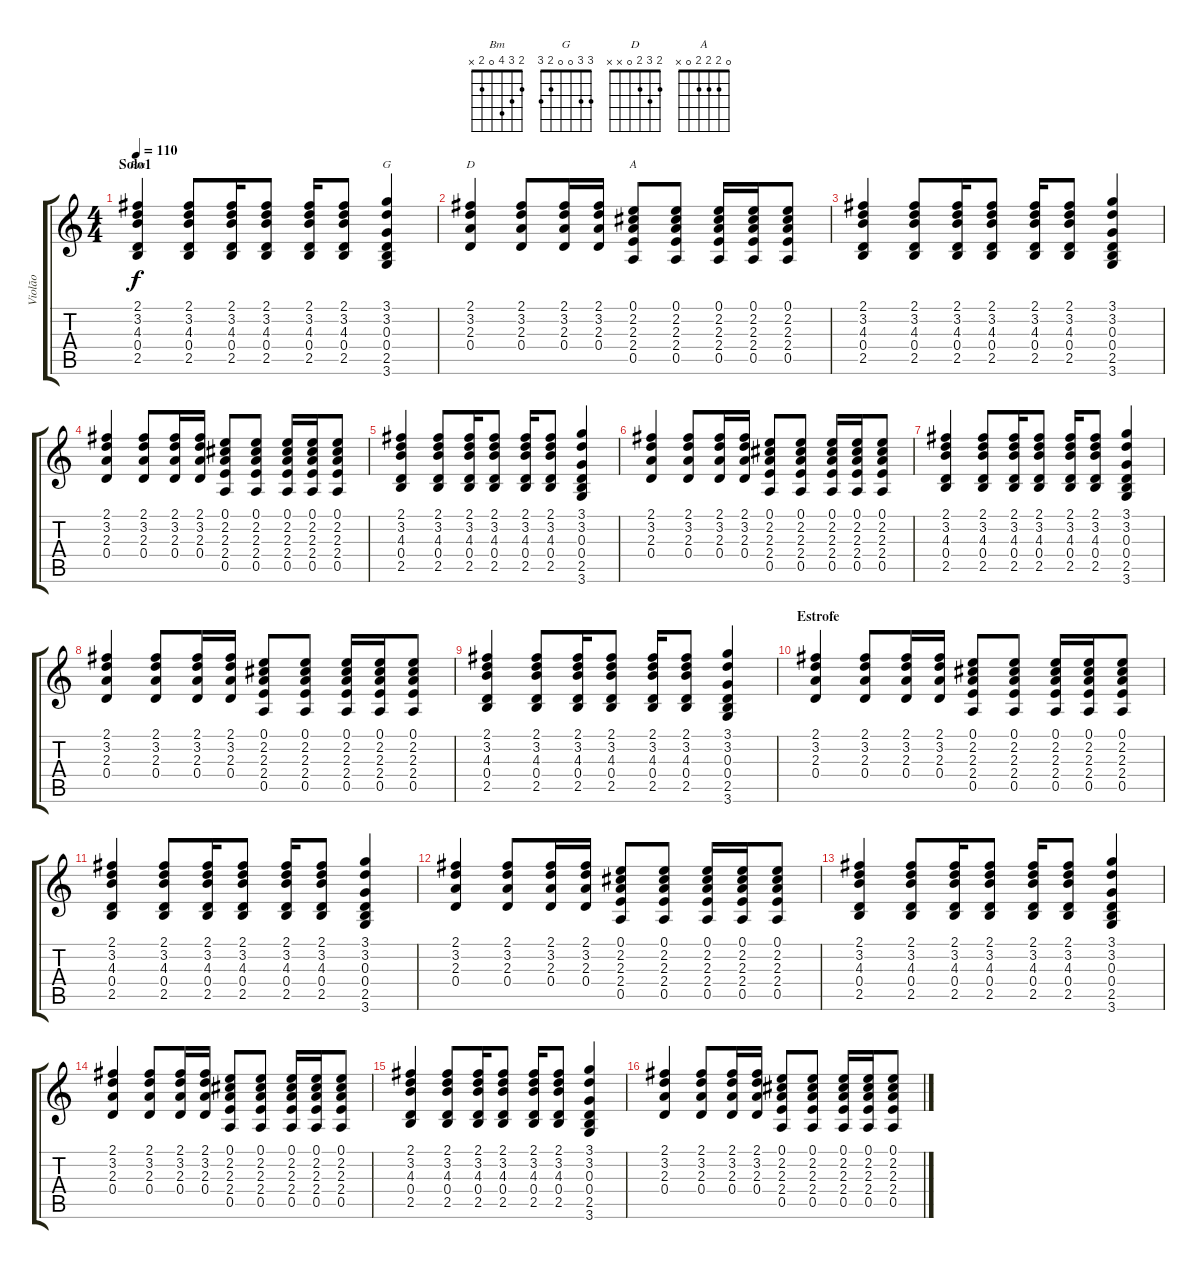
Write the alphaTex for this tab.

\track ("Violão" "Violão") {instrument acousticguitarsteel}
\staff {score tabs}
\tuning (E4 B3 G3 D3 A2 E2) {hide}
\chord ("Bm" 2 3 4 0 2 x)
\chord ("G" 3 3 0 0 2 3)
\chord ("D" 2 3 2 0 x x)
\chord ("A" 0 2 2 2 0 x)
\ts (4 4)
\section ("" "Solo1")
\tempo 110
\clef g2
\ks c
(2.1 3.2 4.3 0.4 2.5).4{ch "Bm" dy f} (2.1 3.2 4.3 0.4 2.5).8 (2.1 3.2 4.3 0.4 2.5).16 (2.1 3.2 4.3 0.4 2.5).8 (2.1 3.2 4.3 0.4 2.5).16 (2.1 3.2 4.3 0.4 2.5).8 (3.1 3.2 0.3 0.4 2.5 3.6).4{ch "G"} |
(2.1 3.2 2.3 0.4).4{ch "D"} (2.1 3.2 2.3 0.4).8 (2.1 3.2 2.3 0.4).16 (2.1 3.2 2.3 0.4).16 (0.1 2.2 2.3 2.4 0.5).8{ch "A"} (0.1 2.2 2.3 2.4 0.5).8 (0.1 2.2 2.3 2.4 0.5).16 (0.1 2.2 2.3 2.4 0.5).16 (0.1 2.2 2.3 2.4 0.5).8 |
(2.1 3.2 4.3 0.4 2.5).4 (2.1 3.2 4.3 0.4 2.5).8 (2.1 3.2 4.3 0.4 2.5).16 (2.1 3.2 4.3 0.4 2.5).8 (2.1 3.2 4.3 0.4 2.5).16 (2.1 3.2 4.3 0.4 2.5).8 (3.1 3.2 0.3 0.4 2.5 3.6).4 |
(2.1 3.2 2.3 0.4).4 (2.1 3.2 2.3 0.4).8 (2.1 3.2 2.3 0.4).16 (2.1 3.2 2.3 0.4).16 (0.1 2.2 2.3 2.4 0.5).8 (0.1 2.2 2.3 2.4 0.5).8 (0.1 2.2 2.3 2.4 0.5).16 (0.1 2.2 2.3 2.4 0.5).16 (0.1 2.2 2.3 2.4 0.5).8 |
(2.1 3.2 4.3 0.4 2.5).4 (2.1 3.2 4.3 0.4 2.5).8 (2.1 3.2 4.3 0.4 2.5).16 (2.1 3.2 4.3 0.4 2.5).8 (2.1 3.2 4.3 0.4 2.5).16 (2.1 3.2 4.3 0.4 2.5).8 (3.1 3.2 0.3 0.4 2.5 3.6).4 |
(2.1 3.2 2.3 0.4).4 (2.1 3.2 2.3 0.4).8 (2.1 3.2 2.3 0.4).16 (2.1 3.2 2.3 0.4).16 (0.1 2.2 2.3 2.4 0.5).8 (0.1 2.2 2.3 2.4 0.5).8 (0.1 2.2 2.3 2.4 0.5).16 (0.1 2.2 2.3 2.4 0.5).16 (0.1 2.2 2.3 2.4 0.5).8 |
(2.1 3.2 4.3 0.4 2.5).4 (2.1 3.2 4.3 0.4 2.5).8 (2.1 3.2 4.3 0.4 2.5).16 (2.1 3.2 4.3 0.4 2.5).8 (2.1 3.2 4.3 0.4 2.5).16 (2.1 3.2 4.3 0.4 2.5).8 (3.1 3.2 0.3 0.4 2.5 3.6).4 |
(2.1 3.2 2.3 0.4).4 (2.1 3.2 2.3 0.4).8 (2.1 3.2 2.3 0.4).16 (2.1 3.2 2.3 0.4).16 (0.1 2.2 2.3 2.4 0.5).8 (0.1 2.2 2.3 2.4 0.5).8 (0.1 2.2 2.3 2.4 0.5).16 (0.1 2.2 2.3 2.4 0.5).16 (0.1 2.2 2.3 2.4 0.5).8 |
(2.1 3.2 4.3 0.4 2.5).4 (2.1 3.2 4.3 0.4 2.5).8 (2.1 3.2 4.3 0.4 2.5).16 (2.1 3.2 4.3 0.4 2.5).8 (2.1 3.2 4.3 0.4 2.5).16 (2.1 3.2 4.3 0.4 2.5).8 (3.1 3.2 0.3 0.4 2.5 3.6).4 |
\section ("" "Estrofe")
(2.1 3.2 2.3 0.4).4 (2.1 3.2 2.3 0.4).8 (2.1 3.2 2.3 0.4).16 (2.1 3.2 2.3 0.4).16 (0.1 2.2 2.3 2.4 0.5).8 (0.1 2.2 2.3 2.4 0.5).8 (0.1 2.2 2.3 2.4 0.5).16 (0.1 2.2 2.3 2.4 0.5).16 (0.1 2.2 2.3 2.4 0.5).8 |
(2.1 3.2 4.3 0.4 2.5).4 (2.1 3.2 4.3 0.4 2.5).8 (2.1 3.2 4.3 0.4 2.5).16 (2.1 3.2 4.3 0.4 2.5).8 (2.1 3.2 4.3 0.4 2.5).16 (2.1 3.2 4.3 0.4 2.5).8 (3.1 3.2 0.3 0.4 2.5 3.6).4 |
(2.1 3.2 2.3 0.4).4 (2.1 3.2 2.3 0.4).8 (2.1 3.2 2.3 0.4).16 (2.1 3.2 2.3 0.4).16 (0.1 2.2 2.3 2.4 0.5).8 (0.1 2.2 2.3 2.4 0.5).8 (0.1 2.2 2.3 2.4 0.5).16 (0.1 2.2 2.3 2.4 0.5).16 (0.1 2.2 2.3 2.4 0.5).8 |
(2.1 3.2 4.3 0.4 2.5).4 (2.1 3.2 4.3 0.4 2.5).8 (2.1 3.2 4.3 0.4 2.5).16 (2.1 3.2 4.3 0.4 2.5).8 (2.1 3.2 4.3 0.4 2.5).16 (2.1 3.2 4.3 0.4 2.5).8 (3.1 3.2 0.3 0.4 2.5 3.6).4 |
(2.1 3.2 2.3 0.4).4 (2.1 3.2 2.3 0.4).8 (2.1 3.2 2.3 0.4).16 (2.1 3.2 2.3 0.4).16 (0.1 2.2 2.3 2.4 0.5).8 (0.1 2.2 2.3 2.4 0.5).8 (0.1 2.2 2.3 2.4 0.5).16 (0.1 2.2 2.3 2.4 0.5).16 (0.1 2.2 2.3 2.4 0.5).8 |
(2.1 3.2 4.3 0.4 2.5).4 (2.1 3.2 4.3 0.4 2.5).8 (2.1 3.2 4.3 0.4 2.5).16 (2.1 3.2 4.3 0.4 2.5).8 (2.1 3.2 4.3 0.4 2.5).16 (2.1 3.2 4.3 0.4 2.5).8 (3.1 3.2 0.3 0.4 2.5 3.6).4 |
(2.1 3.2 2.3 0.4).4 (2.1 3.2 2.3 0.4).8 (2.1 3.2 2.3 0.4).16 (2.1 3.2 2.3 0.4).16 (0.1 2.2 2.3 2.4 0.5).8 (0.1 2.2 2.3 2.4 0.5).8 (0.1 2.2 2.3 2.4 0.5).16 (0.1 2.2 2.3 2.4 0.5).16 (0.1 2.2 2.3 2.4 0.5).8
